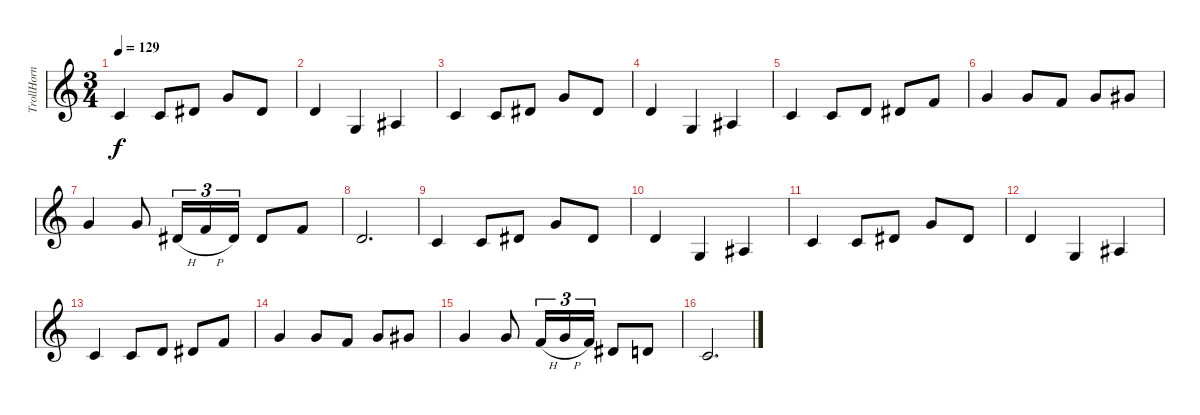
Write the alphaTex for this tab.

\track ("TrollHorn" "TrollHorn") {instrument stringensemble1}
\staff {score}
\tuning (E4 B3 G3 D3 A2 E2) {hide}
\ts (3 4)
\tempo 129
\clef g2
\ks c
1.2.4{dy f volume 16 instrument stringensemble1} 1.2.8 4.2.8 3.1.8 4.2.8 |
3.2.4 0.3.4 3.3.4 |
1.2.4 1.2.8 4.2.8 3.1.8 4.2.8 |
3.2.4 0.3.4 3.3.4 |
1.2.4 1.2.8 3.2.8 4.2.8 1.1.8 |
3.1.4 3.1.8 1.1.8 3.1.8 4.1.8 |
3.1.4 3.1.8 4.2{h}.16{tu (3 2)} 6.2{h}.16{tu (3 2)} 4.2.16{tu (3 2)} 4.2.8 1.1.8 |
3.2.2{d} |
1.2.4 1.2.8 4.2.8 3.1.8 4.2.8 |
3.2.4 0.3.4 3.3.4 |
1.2.4 1.2.8 4.2.8 3.1.8 4.2.8 |
3.2.4 0.3.4 3.3.4 |
1.2.4 1.2.8 3.2.8 4.2.8 1.1.8 |
3.1.4 3.1.8 1.1.8 3.1.8 4.1.8 |
3.1.4 3.1.8 1.1{h}.16{tu (3 2)} 3.1{h}.16{tu (3 2)} 1.1.16{tu (3 2)} 4.2.8 3.2.8 |
1.2.2{d}
